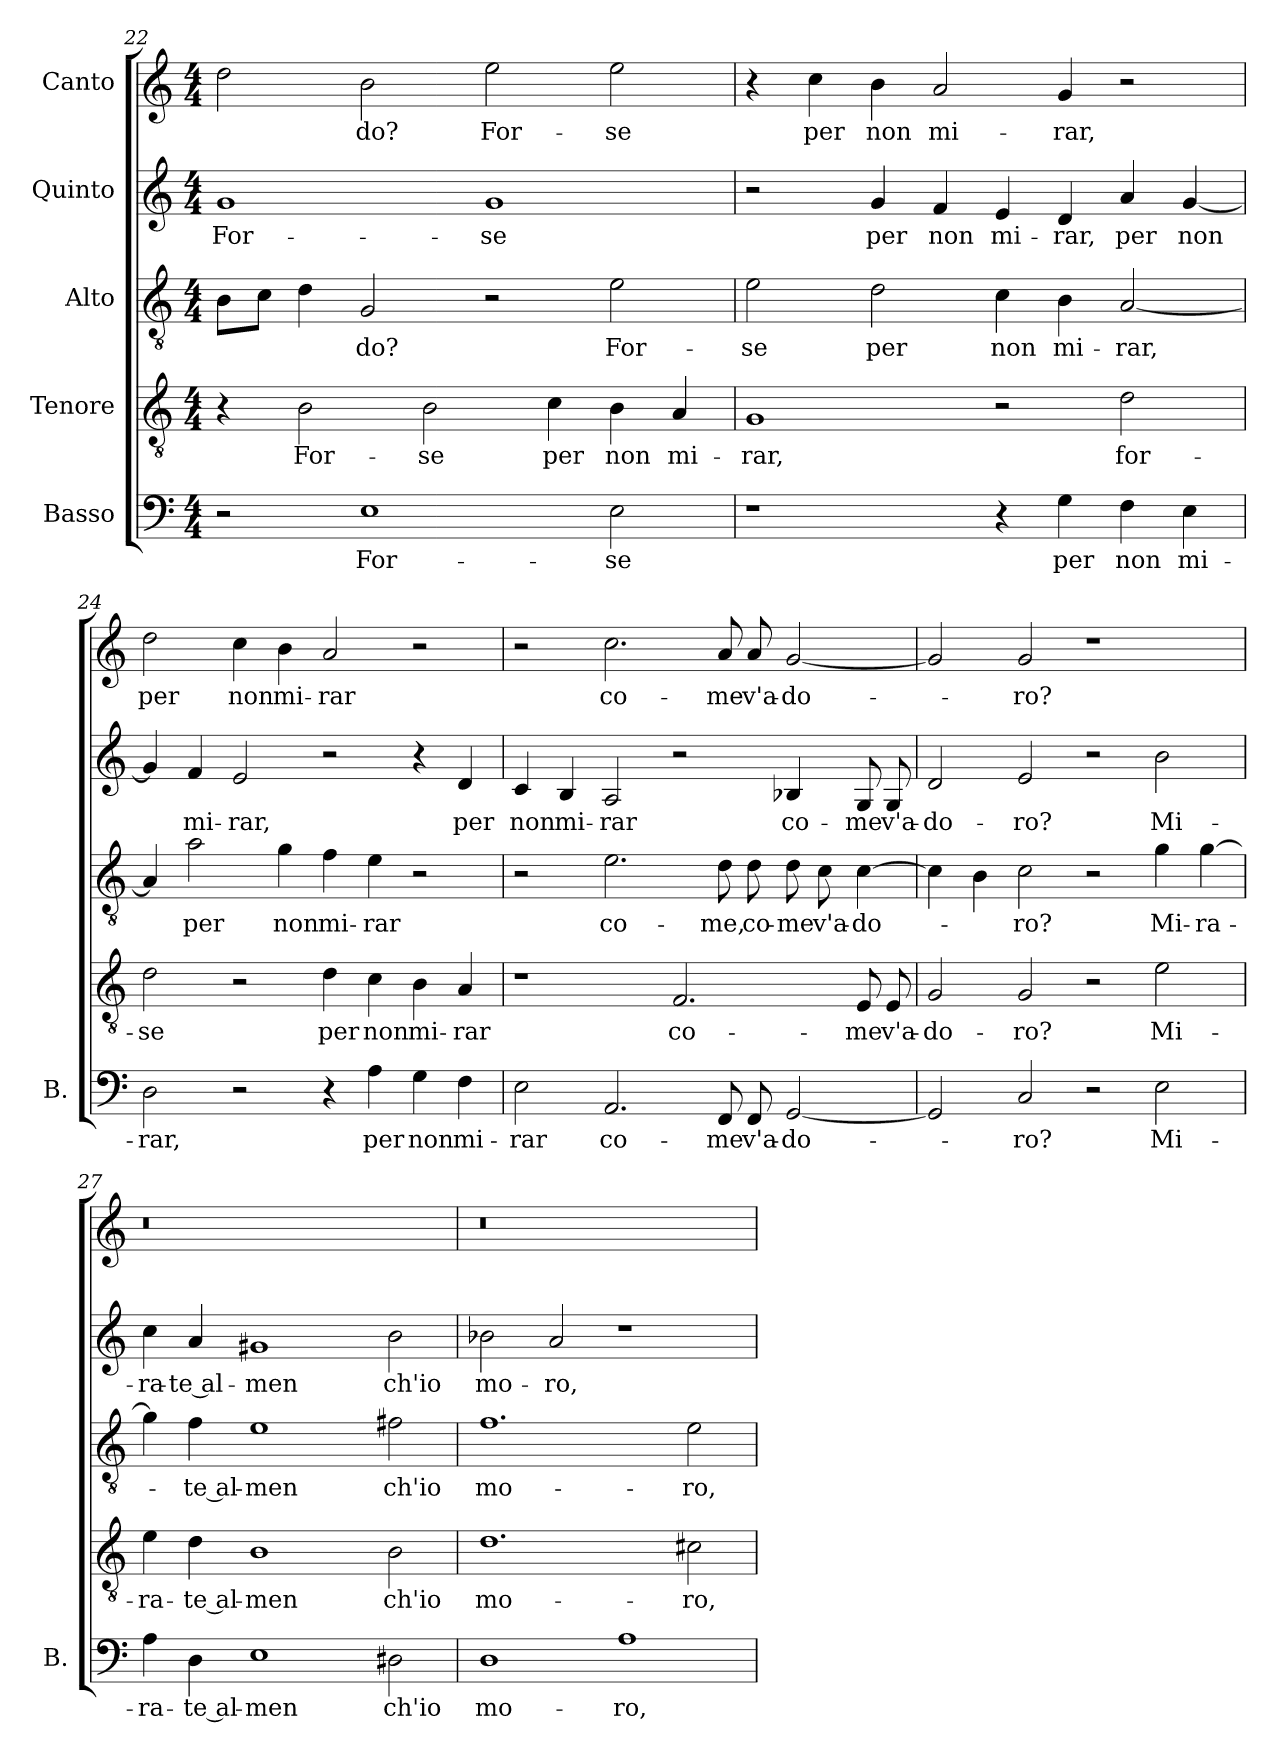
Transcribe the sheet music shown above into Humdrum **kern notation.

**kern	**text	**kern	**text	**kern	**text	**kern	**text	**kern	**text
*part5	*part5	*part4	*part4	*part3	*part3	*part2	*part2	*part1	*part1
*staff5	*staff5	*staff4	*staff4	*staff3	*staff3	*staff2	*staff2	*staff1	*staff1
*I"Basso	*	*I"Tenore	*	*I"Alto	*	*I"Quinto	*	*I"Canto	*
*I'B.	*	*	*	*	*	*	*	*	*
*clefF4	*	*clefGv2	*	*clefGv2	*	*clefG2	*	*clefG2	*
*k[]	*	*k[]	*	*k[]	*	*k[]	*	*k[]	*
*C:	*	*C:	*	*C:	*	*C:	*	*C:	*
*M4/4	*	*M4/4	*	*M4/4	*	*M4/4	*	*M4/4	*
=22	=22	=22	=22	=22	=22	=22	=22	=22	=22
2r	.	4r	.	8B\L	.	1g/	For-	2dd\	.
.	.	.	.	8c\J	.	.	.	.	.
.	.	2B\	For-	4d\	.	.	.	.	.
1E\	For-	.	.	2G/	-do?	.	.	2b\	-do?
.	.	2B\	-se	.	.	.	.	.	.
.	.	.	.	2r	.	1g/	-se	2ee\	For-
.	.	4c\	per	.	.	.	.	.	.
2E\	-se	4B\	non	2e\	For-	.	.	2ee\	-se
.	.	4A/	mi-	.	.	.	.	.	.
=23	=23	=23	=23	=23	=23	=23	=23	=23	=23
1r	.	1G/	-rar,	2e\	-se	2r	.	4r	.
.	.	.	.	.	.	.	.	4cc\	per
.	.	.	.	2d\	per	4g/	per	4b\	non
.	.	.	.	.	.	4f/	non	2a/	mi-
4r	.	2r	.	4c\	non	4e/	mi-	.	.
4G\	per	.	.	4B\	mi-	4d/	-rar,	4g/	-rar,
4F\	non	2d\	for-	[2A/	-rar,	4a/	per	2r	.
4E\	mi-	.	.	.	.	[4g/	non	.	.
=24	=24	=24	=24	=24	=24	=24	=24	=24	=24
2D\	-rar,	2d\	-se	4A/]	.	4g/]	.	2dd\	per
.	.	.	.	2a\	per	4f/	mi-	.	.
2r	.	2r	.	.	.	2e/	-rar,	4cc\	non
.	.	.	.	4g\	non	.	.	4b\	mi-
4r	.	4d\	per	4f\	mi-	2r	.	2a/	-rar
4A\	per	4c\	non	4e\	-rar	.	.	.	.
4G\	non	4B\	mi-	2r	.	4r	.	2r	.
4F\	mi-	4A/	-rar	.	.	4d/	per	.	.
=25	=25	=25	=25	=25	=25	=25	=25	=25	=25
2E\	-rar	1r	.	2r	.	4c/	non	2r	.
.	.	.	.	.	.	4B/	mi-	.	.
2.AA/	co-	.	.	2.e\	co-	2A/	-rar	2.cc\	co-
.	.	2.F/	co-	.	.	2r	.	.	.
8FF/	-me	.	.	8d\	-me,	.	.	8a/	-me
8FF/	v'a-	.	.	8d\	co-	.	.	8a/	v'a-
[2GG/	-do-	.	.	8d\	-me	4B-X/	co-	[2g/	-do-
.	.	.	.	8c\	v'a-	.	.	.	.
.	.	8E/	-me	[4c\	-do-	8G/	-me	.	.
.	.	8E/	v'a-	.	.	8G/	v'a-	.	.
=26	=26	=26	=26	=26	=26	=26	=26	=26	=26
2GG/]	.	2G/	-do-	4c\]	.	2d/	-do-	2g/]	.
.	.	.	.	4B\	.	.	.	.	.
2C/	-ro?	2G/	-ro?	2c\	-ro?	2e/	-ro?	2g/	-ro?
2r	.	2r	.	2r	.	2r	.	1r	.
2E\	Mi-	2e\	Mi-	4g\	Mi-	2b\	Mi-	.	.
.	.	.	.	[4g\	-ra-	.	.	.	.
=27	=27	=27	=27	=27	=27	=27	=27	=27	=27
!	!	!	!	!	!	!	!	!LO:N:vis=0	!
4A\	-ra-	4e\	-ra-	4g\]	.	4cc\	-ra-	1r	.
4D\	-te al-	4d\	-te al-	4f\	-te al-	4a/	-te al-	.	.
1E\	-men	1B\	-men	1e\	-men	1g#X/	-men	.	.
.	.	.	.	.	.	.	.	1ryy	.
2D#X\	ch'io	2B\	ch'io	2f#X\	ch'io	2b\	ch'io	.	.
=28	=28	=28	=28	=28	=28	=28	=28	=28	=28
!	!	!	!	!	!	!	!	!LO:N:vis=0	!
1D\	mo-	1.d\	mo-	1.f\	mo-	2b-X\	mo-	1r	.
.	.	.	.	.	.	2a/	-ro,	.	.
1A\	-ro,	.	.	.	.	1r	.	1ryy	.
.	.	2c#X\	-ro,	2e\	-ro,	.	.	.	.
=	=	=	=	=	=	=	=	=	=
*-	*-	*-	*-	*-	*-	*-	*-	*-	*-
